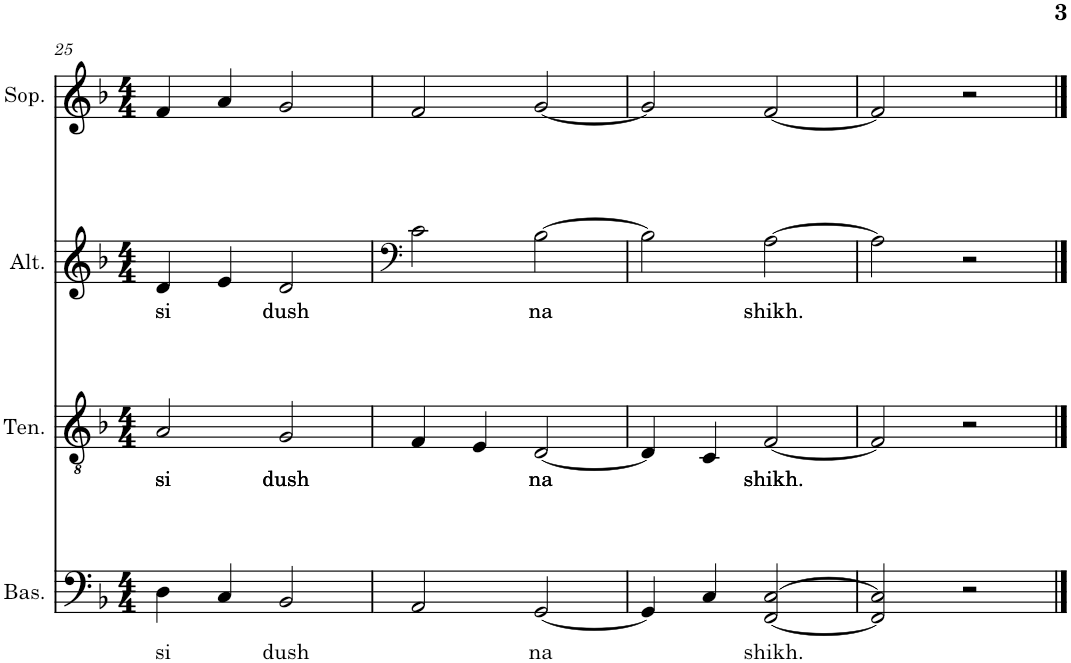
**kern	**text	**kern	**text	**kern	**text	**kern
*part4	*part4	*part3	*part3	*part2	*part2	*part1
*staff4	*staff4	*staff3	*staff3	*staff2	*staff2	*staff1
*I"Basse	*	*I"Tenor	*	*I"Alto	*	*I"Soprano
*I'Bas.	*	*I'Ten.	*	*I'Alt.	*	*I'Sop.
!!LO:PB:g=z
*clefF4	*	*clefGv2	*	*clefG2	*	*clefG2
*k[b-]	*	*k[b-]	*	*k[b-]	*	*k[b-]
*M4/4	*	*M4/4	*	*M4/4	*	*M4/4
=25	=25	=25	=25	=25	=25	=25
!	!LO:LY:b	!	!LO:LY:b	!	!LO:LY:b	!
4D\	si	2A/	si	4d/	si	4f/
4C/	.	.	.	4e/	.	4a/
!	!LO:LY:b	!	!LO:LY:b	!	!LO:LY:b	!
2BB-/	dush	2G/	dush	2d/	dush	2g/
=26	=26	=26	=26	=26	=26	=26
*	*	*	*	*clefF4	*	*
2AA/	.	4F/	.	2c\	.	2f/
.	.	4E/	.	.	.	.
!	!LO:LY:b	!	!LO:LY:b	!	!LO:LY:b	!
[2GG/	na	[2D/	na	[2B-\	na	[2g/
=27	=27	=27	=27	=27	=27	=27
4GG/]	.	4D/]	.	2B-\]	.	2g/]
4C/	.	4C/	.	.	.	.
!	!LO:LY:b	!	!LO:LY:b	!	!LO:LY:b	!
[2FF/ [2C/	shikh.	[2F/	shikh.	[2A\	shikh.	[2f/
=28	=28	=28	=28	=28	=28	=28
2FF/] 2C/]	.	2F/]	.	2A\]	.	2f/]
2r	.	2r	.	2r	.	2r
==	==	==	==	==	==	==
*-	*-	*-	*-	*-	*-	*-
